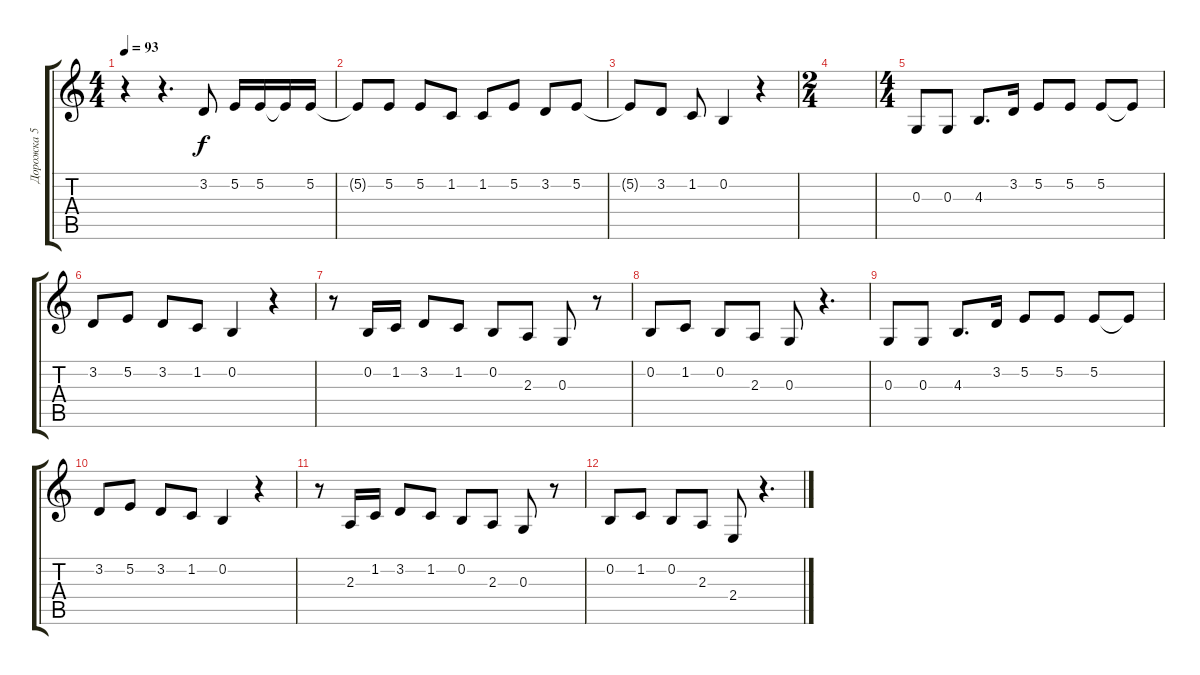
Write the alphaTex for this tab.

\track ("Дорожка 5" "Дорожка 5") {instrument altosax}
\staff {score tabs}
\tuning (E4 B3 G3 D3 A2 E2) {hide}
\ts (4 4)
\tempo 93
\clef g2
\ks c
r.4{dy f} r.4{d} 3.2.8 5.2.16 5.2.16 5.2{t}.16 5.2.16 |
5.2{t}.8 5.2.8 5.2.8 1.2.8 1.2.8 5.2.8 3.2.8 5.2.8 |
5.2{t}.8 3.2.8 1.2.8 0.2.4 r.4 |
\ts (2 4)
|
\ts (4 4)
0.3.8 0.3.8 4.3.8{d} 3.2.16 5.2.8 5.2.8 5.2.8 5.2{t}.8 |
3.2.8 5.2.8 3.2.8 1.2.8 0.2.4 r.4 |
r.8 0.2.16 1.2.16 3.2.8 1.2.8 0.2.8 2.3.8 0.3.8 r.8 |
0.2.8 1.2.8 0.2.8 2.3.8 0.3.8 r.4{d} |
0.3.8 0.3.8 4.3.8{d} 3.2.16 5.2.8 5.2.8 5.2.8 5.2{t}.8 |
3.2.8 5.2.8 3.2.8 1.2.8 0.2.4 r.4 |
r.8 2.3.16 1.2.16 3.2.8 1.2.8 0.2.8 2.3.8 0.3.8 r.8 |
0.2.8 1.2.8 0.2.8 2.3.8 2.4.8 r.4{d}
